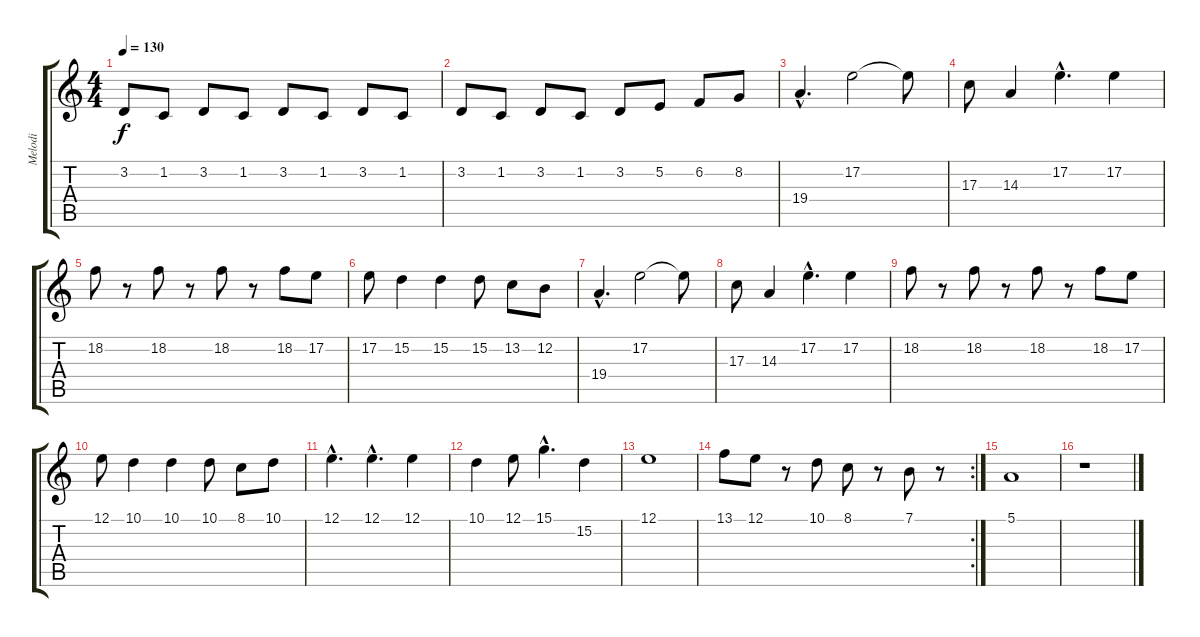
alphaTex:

\track ("Melodi" "Melodi") {instrument altosax}
\staff {score tabs}
\tuning (E4 B3 G3 D3 A2 E2) {hide}
\ts (4 4)
\tempo 130
\clef g2
\ks c
3.2.8{dy f} 1.2.8 3.2.8 1.2.8 3.2.8 1.2.8 3.2.8 1.2.8 |
3.2.8 1.2.8 3.2.8 1.2.8 3.2.8 5.2.8 6.2.8 8.2.8 |
19.4{hac}.4{d} 17.2.2 17.2{t}.8 |
17.3.8 14.3.4 17.2{hac}.4{d} 17.2.4 |
18.2.8 r.8 18.2.8 r.8 18.2.8 r.8 18.2.8 17.2.8 |
17.2.8 15.2.4 15.2.4 15.2.8 13.2.8 12.2.8 |
19.4{hac}.4{d} 17.2.2 17.2{t}.8 |
17.3.8 14.3.4 17.2{hac}.4{d} 17.2.4 |
18.2.8 r.8 18.2.8 r.8 18.2.8 r.8 18.2.8 17.2.8 |
12.1.8 10.1.4 10.1.4 10.1.8 8.1.8 10.1.8 |
12.1{hac}.4{d} 12.1{hac}.4{d} 12.1.4 |
10.1.4 12.1.8 15.1{hac}.4{d} 15.2.4 |
12.1.1 |
\rc 2
13.1.8 12.1.8 r.8 10.1.8 8.1.8 r.8 7.1.8 r.8 |
5.1.1 |
r.1
